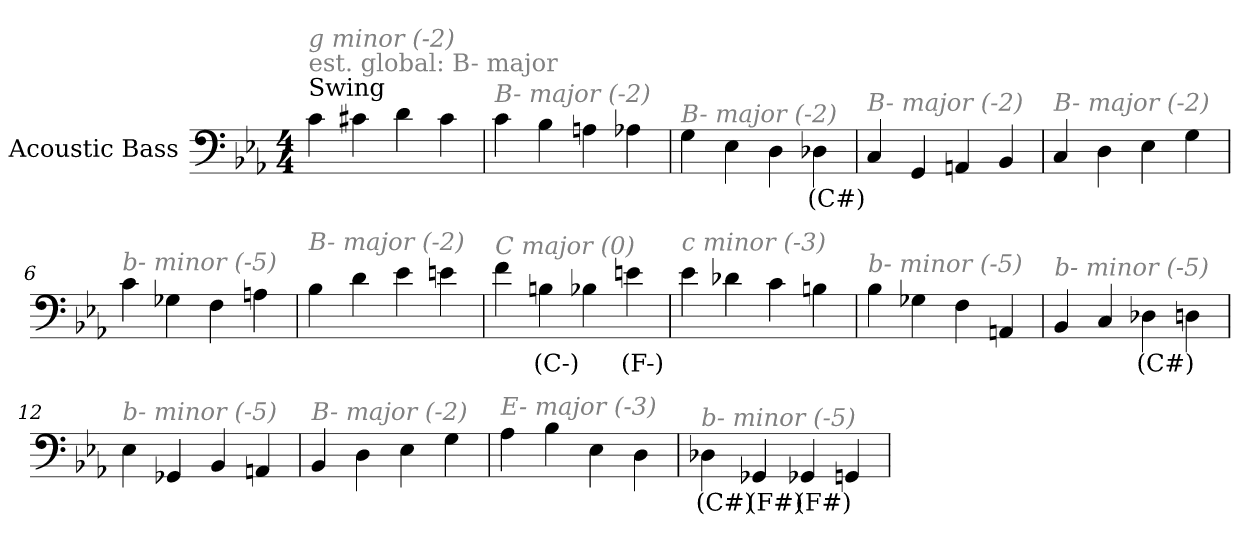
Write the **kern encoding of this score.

**kern	**text
*part1	*part1
*staff1	*staff1
*I"Acoustic Bass	*
*clefF4	*
*ITrd7c12	*
*k[b-e-a-]	*
*E-:	*
*M4/4	*
*MM195	*
=1	=1
!LO:TX:a:t=Swing	!
!LO:TX:a:color=#808080:t=est. global&colon; B- major	!
!LO:TX:i:color=#808080:t=g minor (-2)	!
4C	.
4C#X	.
4D	.
4C#	.
=2	=2
!LO:TX:i:color=#808080:t=B- major (-2)	!
4C	.
4BB-	.
4AAn	.
4AA-X	.
=3	=3
!LO:TX:i:color=#808080:t=B- major (-2)	!
4GG	.
4EE-	.
4DD	.
4DD-Xi	(C#)
=4	=4
!LO:TX:i:color=#808080:t=B- major (-2)	!
4CC	.
4GGG	.
4AAAn	.
4BBB-	.
=5	=5
!LO:TX:i:color=#808080:t=B- major (-2)	!
4CC	.
4DD	.
4EE-	.
4GG	.
=6	=6
!LO:TX:i:color=#808080:t=b- minor (-5)	!
4C	.
4GG-X	.
4FF	.
4AAn	.
=7	=7
!LO:TX:i:color=#808080:t=B- major (-2)	!
4BB-	.
4D	.
4E-	.
4En	.
=8	=8
!LO:TX:i:color=#808080:t=C major (0)	!
4F	.
4BBni	(C-)
4BB-	.
4Eni	(F-)
=9	=9
!LO:TX:i:color=#808080:t=c minor (-3)	!
4E-	.
4D-X	.
4C	.
4BBn	.
=10	=10
!LO:TX:i:color=#808080:t=b- minor (-5)	!
4BB-	.
4GG-X	.
4FF	.
4AAAn	.
=11	=11
!LO:TX:i:color=#808080:t=b- minor (-5)	!
4BBB-	.
4CC	.
4DD-Xi	(C#)
4DD	.
=12	=12
!LO:TX:i:color=#808080:t=b- minor (-5)	!
4EE-	.
4GGG-X	.
4BBB-	.
4AAAn	.
=13	=13
!LO:TX:i:color=#808080:t=B- major (-2)	!
4BBB-	.
4DD	.
4EE-	.
4GG	.
=14	=14
!LO:TX:i:color=#808080:t=E- major (-3)	!
4AA-	.
4BB-	.
4EE-	.
4DD	.
=15	=15
!LO:TX:i:color=#808080:t=b- minor (-5)	!
4DD-Xi	(C#)
4GGG-Xi	(F#)
4GGG-Xi	(F#)
4GGG	.
=	=
*-	*-
